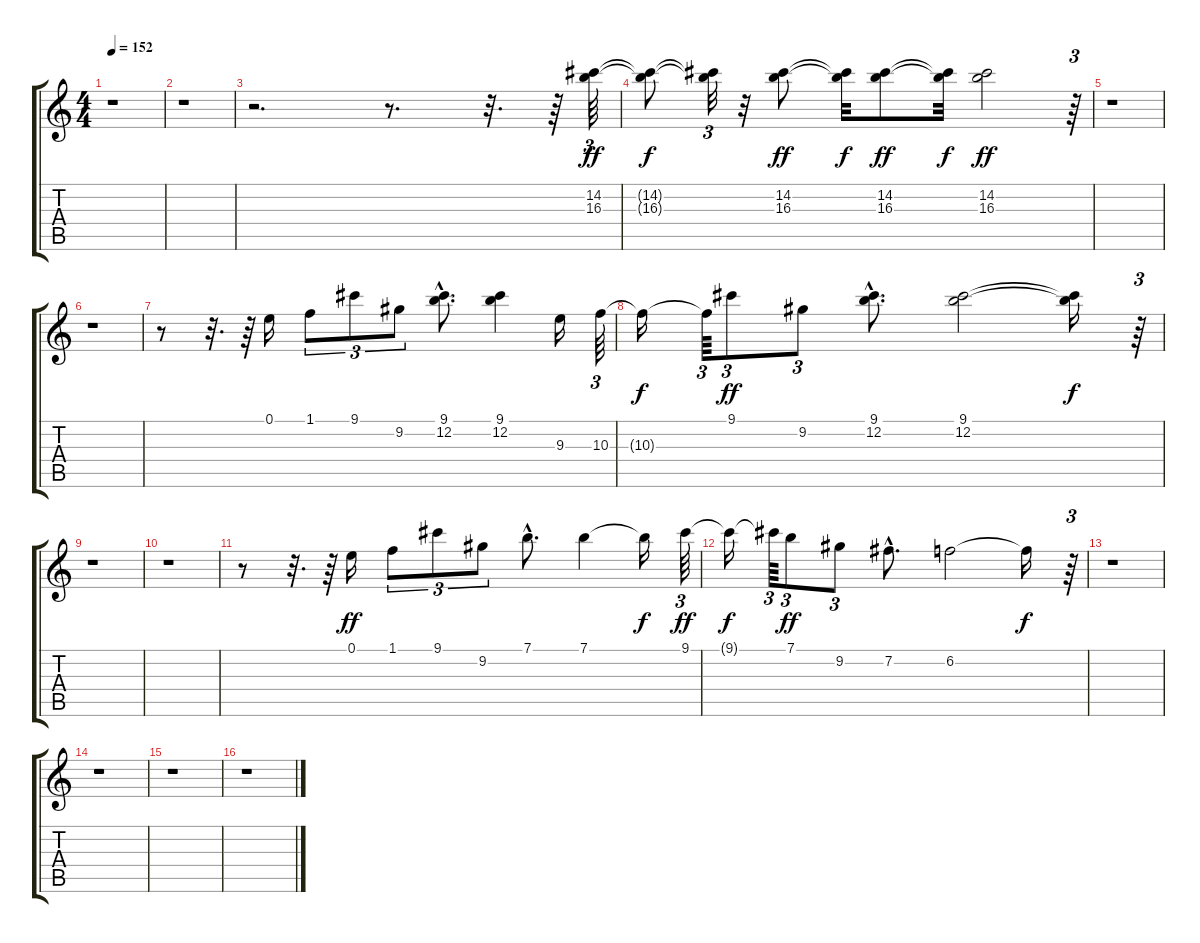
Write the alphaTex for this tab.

\track "" {instrument distortionguitar}
\staff {score tabs}
\tuning (E4 B3 G3 D3 A2 E2) {hide}
\ts (4 4)
\tempo 152
\clef g2
\ks c
r.1{dy f} |
r.1 |
r.2{d} r.8{d} r.32{d} r.64 (14.2 16.3).64{tu (3 2) dy ff} |
(14.2{t} 16.3{t}).8{dy f} (14.2{t} 16.3{t}).32{tu (3 2)} r.32 (14.2 16.3).8{dy ff} (14.2{t} 16.3{t}).32{dy f} (14.2 16.3).8{dy ff} (14.2{t} 16.3{t}).32{dy f} (14.2 16.3).2{dy ff} r.64{tu (3 2)} |
r.1 |
r.1 |
r.8 r.32{d} r.64 0.1.16 1.1.8{tu (3 2)} 9.1.8{tu (3 2)} 9.2.8{tu (3 2)} (9.1{hac} 12.2{hac}).8{d} (9.1 12.2).4 9.3.16 10.3.64{tu (3 2)} |
10.3{t}.16{dy f} 10.3{t}.64{tu (3 2)} 9.1.8{tu (3 2) dy ff} 9.2.8{tu (3 2)} (9.1{hac} 12.2{hac}).8{d} (9.1 12.2).2 (9.1{t} 12.2{t}).16{dy f} r.64{tu (3 2)} |
r.1 |
r.1 |
r.8 r.32{d} r.64 0.1.16{dy ff} 1.1.8{tu (3 2)} 9.1.8{tu (3 2)} 9.2.8{tu (3 2)} 7.1{hac}.8{d} 7.1.4 7.1{t}.16{dy f} 9.1.64{tu (3 2) dy ff} |
9.1{t}.16{dy f} 9.1{t}.64{tu (3 2)} 7.1.8{tu (3 2) dy ff} 9.2.8{tu (3 2)} 7.2{hac}.8{d} 6.2.2 6.2{t}.16{dy f} r.64{tu (3 2)} |
r.1 |
r.1 |
r.1 |
r.1
